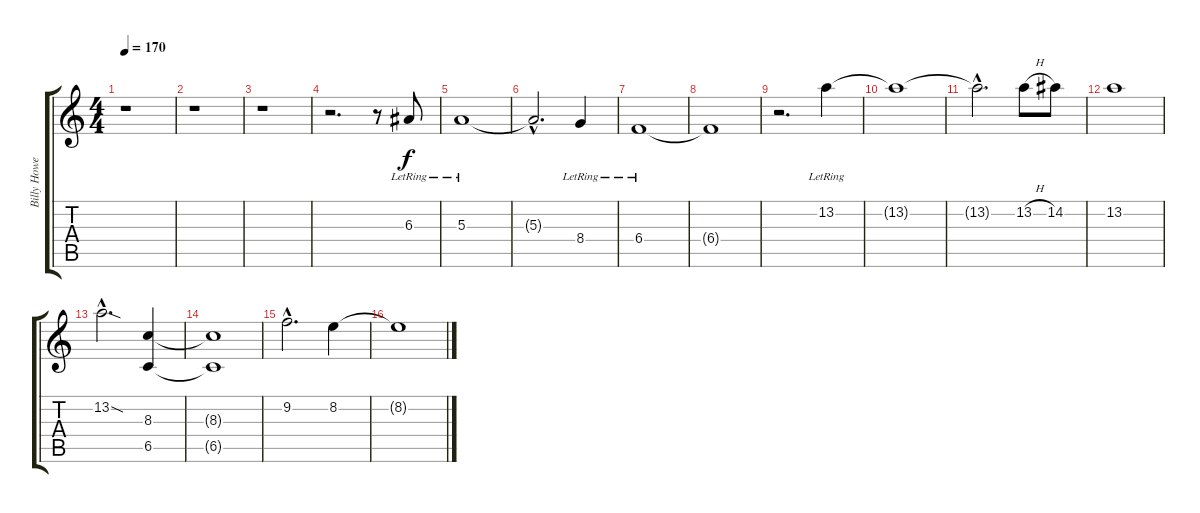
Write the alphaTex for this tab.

\track ("Billy Howerdell - Lead Guitar" "Billy Howe") {instrument acousticguitarnylon}
\staff {score tabs}
\tuning (Db4 Ab3 E3 B2 Gb2 Db2) {hide}
\ts (4 4)
\tempo 170
\clef g2
\ks c
r.1{dy f} |
r.1 |
r.1 |
r.2{d volume 13 instrument electricguitarjazz} r.8 6.3{lr}.8 |
5.3{lr}.1 |
5.3{hac t}.2{d} 8.4{lr}.4 |
6.4{lr}.1 |
6.4{t}.1 |
r.2{d volume 12 instrument electricguitarjazz} 13.2{lr}.4 |
13.2{t}.1 |
13.2{hac t}.2{d} 13.2{h}.8 14.2.8 |
13.2.1 |
13.2{sod hac}.2{d} (8.3 6.5).4 |
(8.3{t} 6.5{t}).1 |
9.2{hac}.2{d} 8.2.4 |
8.2{t}.1
